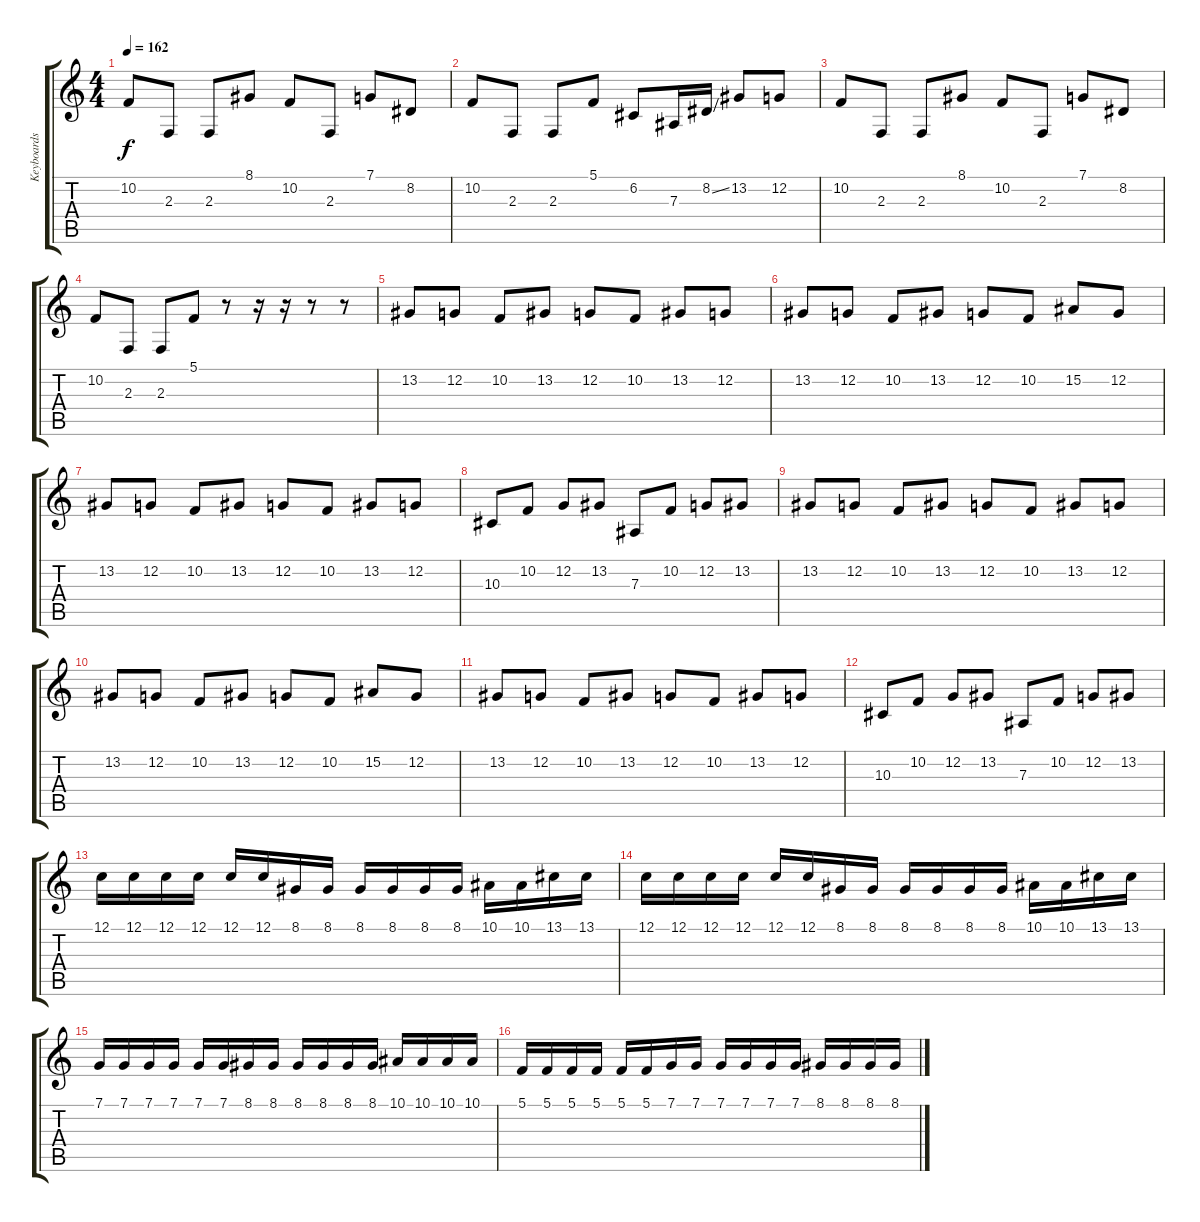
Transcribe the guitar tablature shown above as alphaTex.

\track ("Keyboards" "Keyboards") {instrument fx7echoes}
\staff {score tabs}
\tuning (C4 G3 Eb3 Bb2 F2 C2) {hide}
\ts (4 4)
\tempo 162
\clef g2
\ks c
10.2.8{dy f} 2.3.8 2.3.8 8.1.8 10.2.8 2.3.8 7.1.8 8.2.8 |
10.2.8 2.3.8 2.3.8 5.1.8 6.2.8 7.3.16 8.2{ss}.16 13.2.8 12.2.8 |
10.2.8 2.3.8 2.3.8 8.1.8 10.2.8 2.3.8 7.1.8 8.2.8 |
10.2.8 2.3.8 2.3.8 5.1.8 r.8 r.16 r.16 r.8 r.8 |
13.2.8 12.2.8 10.2.8 13.2.8 12.2.8 10.2.8 13.2.8 12.2.8 |
13.2.8 12.2.8 10.2.8 13.2.8 12.2.8 10.2.8 15.2.8 12.2.8 |
13.2.8 12.2.8 10.2.8 13.2.8 12.2.8 10.2.8 13.2.8 12.2.8 |
10.3.8 10.2.8 12.2.8 13.2.8 7.3.8 10.2.8 12.2.8 13.2.8 |
13.2.8 12.2.8 10.2.8 13.2.8 12.2.8 10.2.8 13.2.8 12.2.8 |
13.2.8 12.2.8 10.2.8 13.2.8 12.2.8 10.2.8 15.2.8 12.2.8 |
13.2.8 12.2.8 10.2.8 13.2.8 12.2.8 10.2.8 13.2.8 12.2.8 |
10.3.8 10.2.8 12.2.8 13.2.8 7.3.8 10.2.8 12.2.8 13.2.8 |
12.1.16 12.1.16 12.1.16 12.1.16 12.1.16 12.1.16 8.1.16 8.1.16 8.1.16 8.1.16 8.1.16 8.1.16 10.1.16 10.1.16 13.1.16 13.1.16 |
12.1.16 12.1.16 12.1.16 12.1.16 12.1.16 12.1.16 8.1.16 8.1.16 8.1.16 8.1.16 8.1.16 8.1.16 10.1.16 10.1.16 13.1.16 13.1.16 |
7.1.16 7.1.16 7.1.16 7.1.16 7.1.16 7.1.16 8.1.16 8.1.16 8.1.16 8.1.16 8.1.16 8.1.16 10.1.16 10.1.16 10.1.16 10.1.16 |
5.1.16 5.1.16 5.1.16 5.1.16 5.1.16 5.1.16 7.1.16 7.1.16 7.1.16 7.1.16 7.1.16 7.1.16 8.1.16 8.1.16 8.1.16 8.1.16
